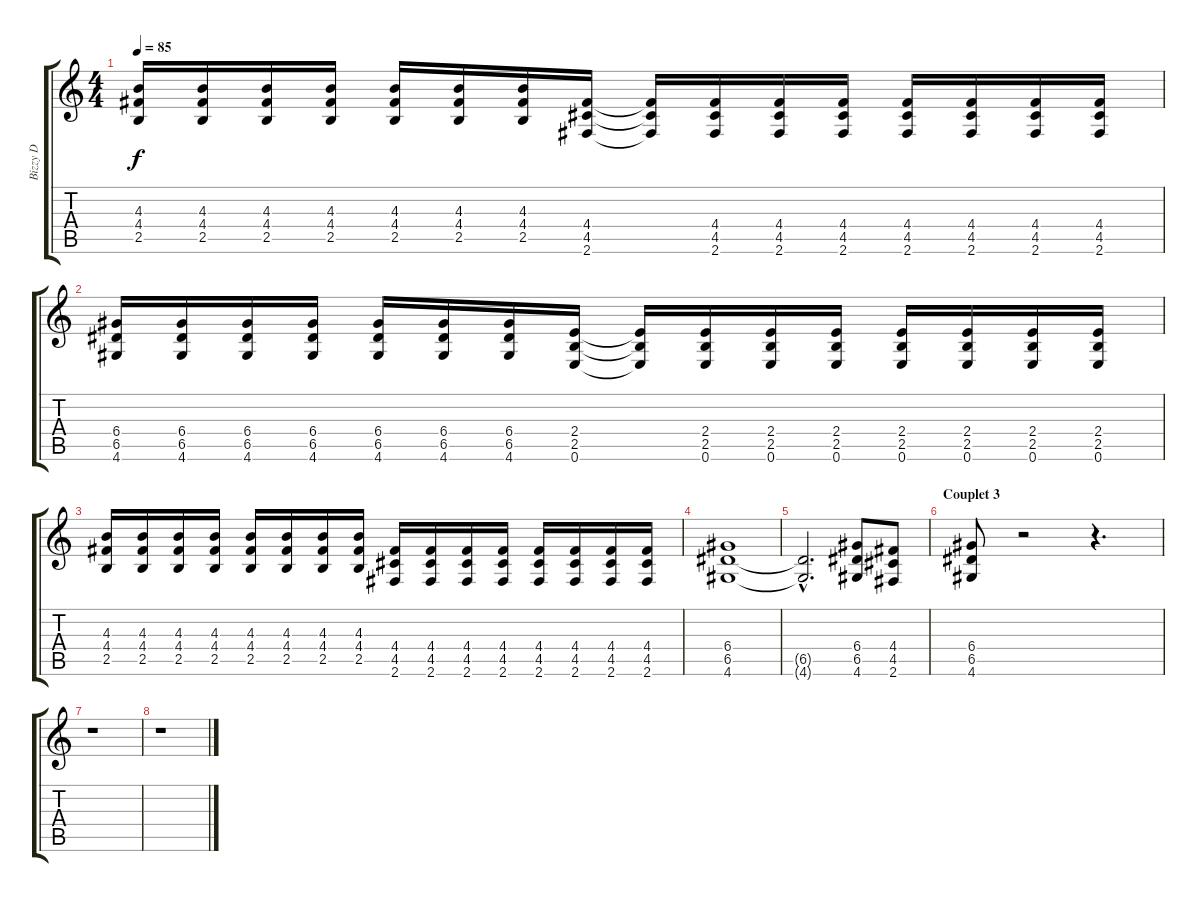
\track ("Bizzy D" "Bizzy D") {instrument distortionguitar}
\staff {score tabs}
\tuning (E4 B3 G3 D3 A2 E2) {hide}
\ts (4 4)
\tempo 85
\clef g2
\ks c
(4.3 4.4 2.5).16{dy f} (4.3 4.4 2.5).16 (4.3 4.4 2.5).16 (4.3 4.4 2.5).16 (4.3 4.4 2.5).16 (4.3 4.4 2.5).16 (4.3 4.4 2.5).16 (4.4 4.5 2.6).16 (4.4{t} 4.5{t} 2.6{t}).16 (4.4 4.5 2.6).16 (4.4 4.5 2.6).16 (4.4 4.5 2.6).16 (4.4 4.5 2.6).16 (4.4 4.5 2.6).16 (4.4 4.5 2.6).16 (4.4 4.5 2.6).16 |
(6.4 6.5 4.6).16 (6.4 6.5 4.6).16 (6.4 6.5 4.6).16 (6.4 6.5 4.6).16 (6.4 6.5 4.6).16 (6.4 6.5 4.6).16 (6.4 6.5 4.6).16 (2.4 2.5 0.6).16 (2.4{t} 2.5{t} 0.6{t}).16 (2.4 2.5 0.6).16 (2.4 2.5 0.6).16 (2.4 2.5 0.6).16 (2.4 2.5 0.6).16 (2.4 2.5 0.6).16 (2.4 2.5 0.6).16 (2.4 2.5 0.6).16 |
(4.3 4.4 2.5).16 (4.3 4.4 2.5).16 (4.3 4.4 2.5).16 (4.3 4.4 2.5).16 (4.3 4.4 2.5).16 (4.3 4.4 2.5).16 (4.3 4.4 2.5).16 (4.3 4.4 2.5).16 (4.4 4.5 2.6).16 (4.4 4.5 2.6).16 (4.4 4.5 2.6).16 (4.4 4.5 2.6).16 (4.4 4.5 2.6).16 (4.4 4.5 2.6).16 (4.4 4.5 2.6).16 (4.4 4.5 2.6).16 |
(6.4 6.5 4.6).1 |
(6.5{hac t} 4.6{hac t}).2{d} (6.4 6.5 4.6).8 (4.4 4.5 2.6).8 |
\section ("" "Couplet 3")
(6.4 6.5 4.6).8 r.2 r.4{d} |
r.1 |
r.1
